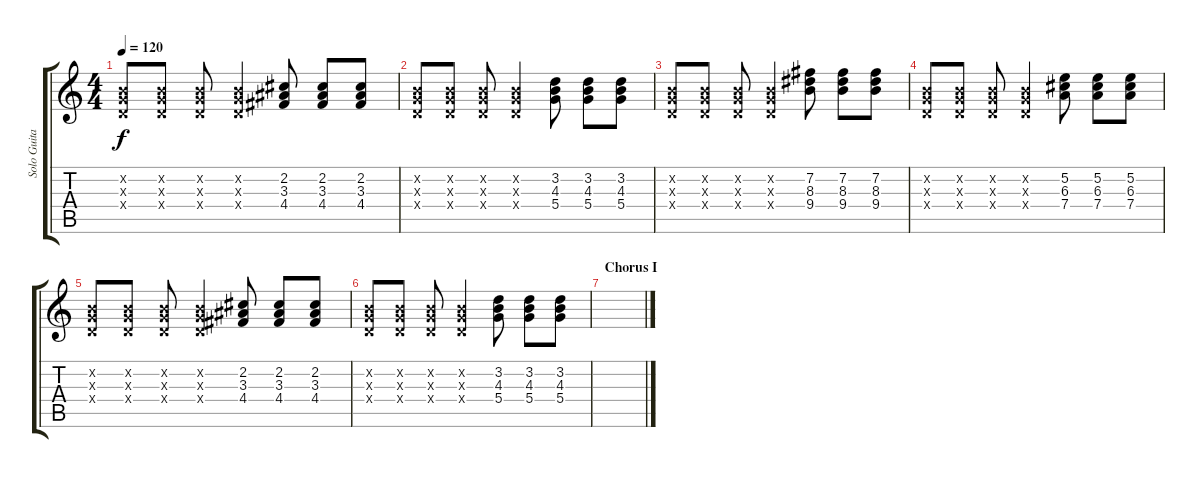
\track ("Solo Guitar" "Solo Guita") {instrument overdrivenguitar}
\staff {score tabs}
\tuning (E4 B3 G3 D3 A2 E2) {hide}
\ts (4 4)
\tempo 120
\clef g2
\ks c
(0.2{x} 0.3{x} 0.4{x}).8{dy f} (0.2{x} 0.3{x} 0.4{x}).8 (0.2{x} 0.3{x} 0.4{x}).8 (0.2{x} 0.3{x} 0.4{x}).4 (2.2 3.3 4.4).8 (2.2 3.3 4.4).8 (2.2 3.3 4.4).8 |
(0.2{x} 0.3{x} 0.4{x}).8 (0.2{x} 0.3{x} 0.4{x}).8 (0.2{x} 0.3{x} 0.4{x}).8 (0.2{x} 0.3{x} 0.4{x}).4 (3.2 4.3 5.4).8 (3.2 4.3 5.4).8 (3.2 4.3 5.4).8 |
(0.2{x} 0.3{x} 0.4{x}).8 (0.2{x} 0.3{x} 0.4{x}).8 (0.2{x} 0.3{x} 0.4{x}).8 (0.2{x} 0.3{x} 0.4{x}).4 (7.2 8.3 9.4).8 (7.2 8.3 9.4).8 (7.2 8.3 9.4).8 |
(0.2{x} 0.3{x} 0.4{x}).8 (0.2{x} 0.3{x} 0.4{x}).8 (0.2{x} 0.3{x} 0.4{x}).8 (0.2{x} 0.3{x} 0.4{x}).4 (5.2 6.3 7.4).8 (5.2 6.3 7.4).8 (5.2 6.3 7.4).8 |
(0.2{x} 0.3{x} 0.4{x}).8 (0.2{x} 0.3{x} 0.4{x}).8 (0.2{x} 0.3{x} 0.4{x}).8 (0.2{x} 0.3{x} 0.4{x}).4 (2.2 3.3 4.4).8 (2.2 3.3 4.4).8 (2.2 3.3 4.4).8 |
(0.2{x} 0.3{x} 0.4{x}).8 (0.2{x} 0.3{x} 0.4{x}).8 (0.2{x} 0.3{x} 0.4{x}).8 (0.2{x} 0.3{x} 0.4{x}).4 (3.2 4.3 5.4).8 (3.2 4.3 5.4).8 (3.2 4.3 5.4).8 |
\section ("" "Chorus I")
